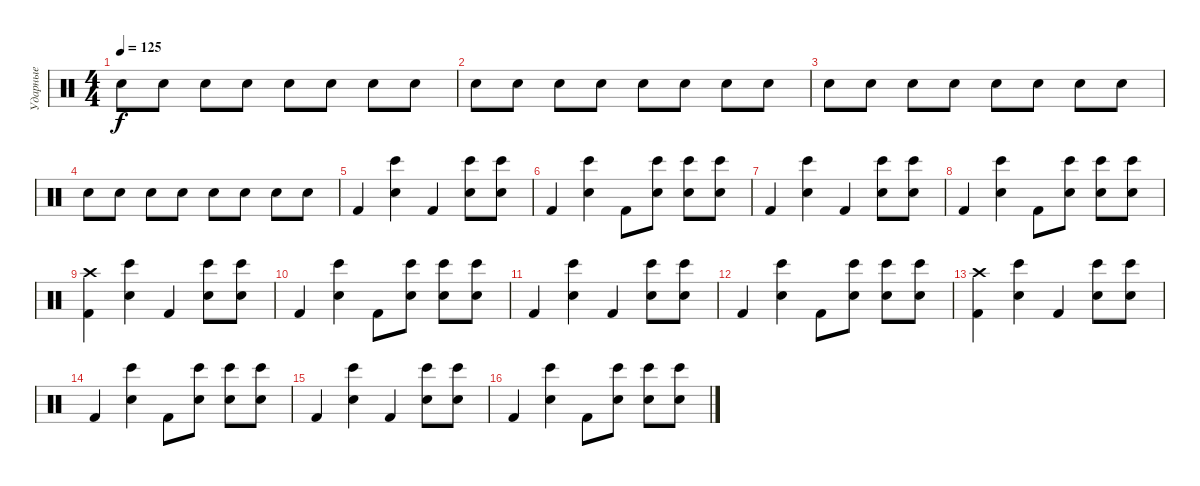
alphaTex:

\track ("Ударные" "Ударные") {instrument percussion}
\staff {score}
\articulation defaults
\ts (4 4)
\tempo 125
\clef neutral
\ks c "Snare (hit) 2".8{dy f volume 10} "Snare (hit) 2".8{volume 10} "Snare (hit) 2".8{volume 10} "Snare (hit) 2".8{volume 10} "Snare (hit) 2".8{volume 11} "Snare (hit) 2".8{volume 12} "Snare (hit) 2".8{volume 12} "Snare (hit) 2".8{volume 12}
|
"Snare (hit) 2".8{volume 12} "Snare (hit) 2".8{volume 12} "Snare (hit) 2".8{volume 12} "Snare (hit) 2".8{volume 12} "Snare (hit) 2".8{volume 13} "Snare (hit) 2".8{volume 13} "Snare (hit) 2".8{volume 13} "Snare (hit) 2".8{volume 13} |
"Snare (hit) 2".8{volume 13} "Snare (hit) 2".8{volume 13} "Snare (hit) 2".8{volume 13} "Snare (hit) 2".8{volume 13} "Snare (hit) 2".8{volume 14} "Snare (hit) 2".8{volume 14} "Snare (hit) 2".8{volume 14} "Snare (hit) 2".8{volume 14} |
"Snare (hit) 2".8{volume 15} "Snare (hit) 2".8{volume 15} "Snare (hit) 2".8{volume 15} "Snare (hit) 2".8{volume 15} "Snare (hit) 2".8 "Snare (hit) 2".8 "Snare (hit) 2".8 "Snare (hit) 2".8 |
"Kick (hit) 2".4 ("Bongo High (hit)" "Snare (hit) 2").4 "Kick (hit) 2".4 ("Snare (hit) 2" "Bongo High (hit)").8 ("Snare (hit) 2" "Bongo High (hit)").8 |
"Kick (hit) 2".4 ("Bongo High (hit)" "Snare (hit) 2").4 "Kick (hit) 2".8 ("Snare (hit) 2" "Bongo High (hit)").8 ("Snare (hit) 2" "Bongo High (hit)").8 ("Snare (hit) 2" "Bongo High (hit)").8 |
"Kick (hit) 2".4 ("Bongo High (hit)" "Snare (hit) 2").4 "Kick (hit) 2".4 ("Snare (hit) 2" "Bongo High (hit)").8 ("Snare (hit) 2" "Bongo High (hit)").8 |
"Kick (hit) 2".4 ("Bongo High (hit)" "Snare (hit) 2").4 "Kick (hit) 2".8 ("Snare (hit) 2" "Bongo High (hit)").8 ("Snare (hit) 2" "Bongo High (hit)").8 ("Snare (hit) 2" "Bongo High (hit)").8 |
("Kick (hit) 2" "Crash high (hit)").4 ("Bongo High (hit)" "Snare (hit) 2").4 "Kick (hit) 2".4 ("Snare (hit) 2" "Bongo High (hit)").8 ("Snare (hit) 2" "Bongo High (hit)").8 |
"Kick (hit) 2".4 ("Bongo High (hit)" "Snare (hit) 2").4 "Kick (hit) 2".8 ("Snare (hit) 2" "Bongo High (hit)").8 ("Snare (hit) 2" "Bongo High (hit)").8 ("Snare (hit) 2" "Bongo High (hit)").8 |
"Kick (hit) 2".4 ("Bongo High (hit)" "Snare (hit) 2").4 "Kick (hit) 2".4 ("Snare (hit) 2" "Bongo High (hit)").8 ("Snare (hit) 2" "Bongo High (hit)").8 |
"Kick (hit) 2".4 ("Bongo High (hit)" "Snare (hit) 2").4 "Kick (hit) 2".8 ("Snare (hit) 2" "Bongo High (hit)").8 ("Snare (hit) 2" "Bongo High (hit)").8 ("Snare (hit) 2" "Bongo High (hit)").8 |
("Kick (hit) 2" "Crash high (hit)").4 ("Bongo High (hit)" "Snare (hit) 2").4 "Kick (hit) 2".4 ("Snare (hit) 2" "Bongo High (hit)").8 ("Snare (hit) 2" "Bongo High (hit)").8 |
"Kick (hit) 2".4 ("Bongo High (hit)" "Snare (hit) 2").4 "Kick (hit) 2".8 ("Snare (hit) 2" "Bongo High (hit)").8 ("Snare (hit) 2" "Bongo High (hit)").8 ("Snare (hit) 2" "Bongo High (hit)").8 |
"Kick (hit) 2".4 ("Bongo High (hit)" "Snare (hit) 2").4 "Kick (hit) 2".4 ("Snare (hit) 2" "Bongo High (hit)").8 ("Snare (hit) 2" "Bongo High (hit)").8 |
"Kick (hit) 2".4 ("Bongo High (hit)" "Snare (hit) 2").4 "Kick (hit) 2".8 ("Snare (hit) 2" "Bongo High (hit)").8 ("Snare (hit) 2" "Bongo High (hit)").8 ("Snare (hit) 2" "Bongo High (hit)").8
